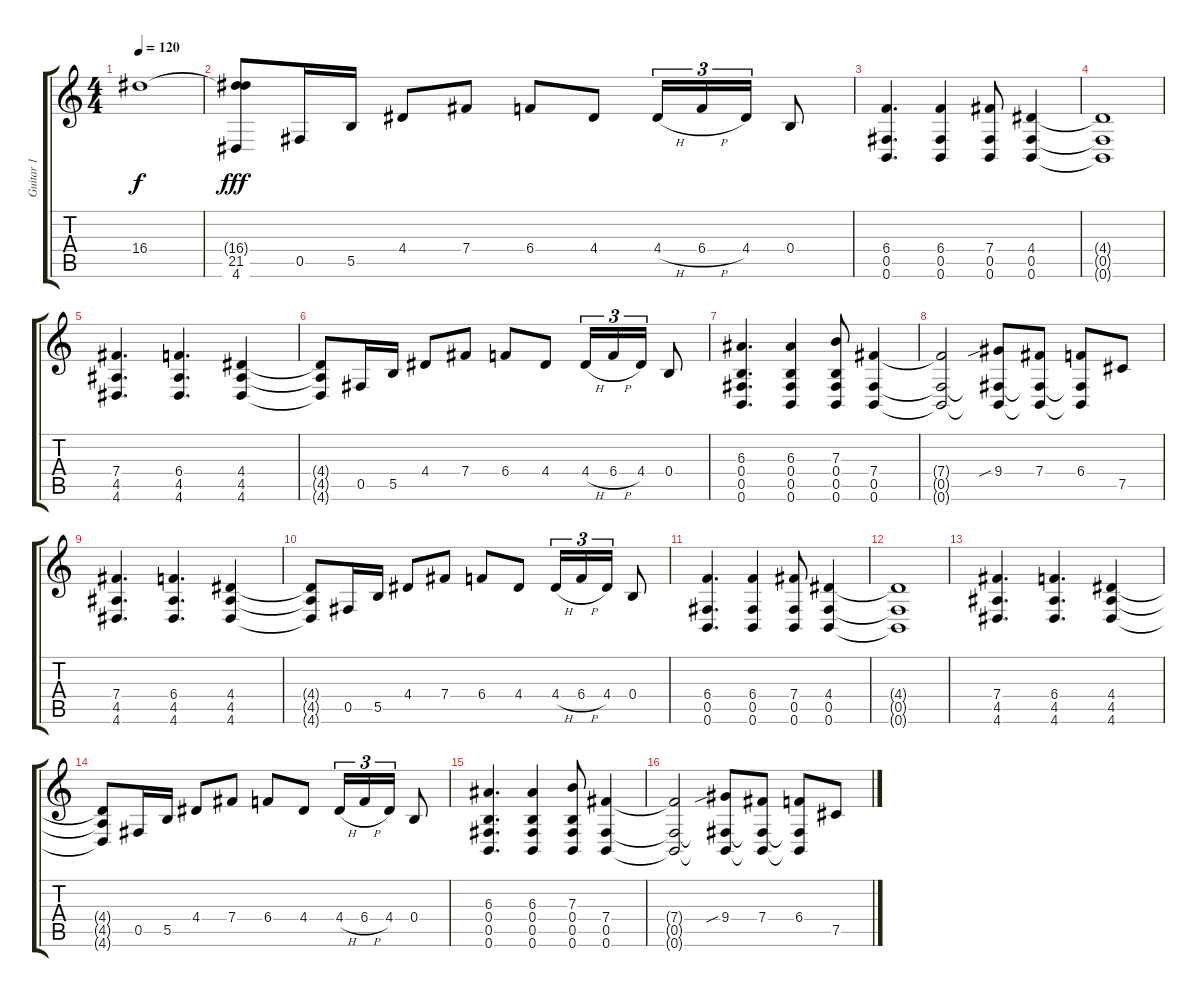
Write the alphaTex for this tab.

\track ("Guitar 1" "Guitar 1") {instrument distortionguitar}
\staff {score tabs}
\tuning (Db4 Ab3 E3 B2 Gb2 B1) {hide}
\ts (4 4)
\tempo 120
\clef g2
\ks c
16.4.1{dy f} |
(16.4{t} 21.5{t} 4.6).8{dy fff} 0.5.16 5.5.16 4.4.8 7.4.8 6.4.8 4.4.8 4.4{h}.16{tu (3 2)} 6.4{h}.16{tu (3 2)} 4.4.16{tu (3 2)} 0.4.8 |
(6.4 0.5 0.6).4{d} (6.4 0.5 0.6).4 (7.4 0.5 0.6).8 (4.4 0.5 0.6).4 |
(4.4{t} 0.5{t} 0.6{t}).1 |
(7.4 4.5 4.6).4{d} (6.4 4.5 4.6).4{d} (4.4 4.5 4.6).4 |
(4.4{t} 4.5{t} 4.6{t}).8 0.5.16 5.5.16 4.4.8 7.4.8 6.4.8 4.4.8 4.4{h}.16{tu (3 2)} 6.4{h}.16{tu (3 2)} 4.4.16{tu (3 2)} 0.4.8 |
(6.3 0.4 0.5 0.6).4{d} (6.3 0.4 0.5 0.6).4 (7.3 0.4 0.5 0.6).8 (7.4 0.5 0.6).4 |
(7.4{t} 0.5{t} 0.6{t}).2 (9.4{sib} 0.5{t} 0.6{t}).8 (7.4 0.5{t} 0.6{t}).8 (6.4 0.5{t} 0.6{t}).8 7.5.8 |
(7.4 4.5 4.6).4{d volume 0} (6.4 4.5 4.6).4{d} (4.4 4.5 4.6).4 |
(4.4{t} 4.5{t} 4.6{t}).8 0.5.16 5.5.16 4.4.8 7.4.8 6.4.8 4.4.8 4.4{h}.16{tu (3 2)} 6.4{h}.16{tu (3 2)} 4.4.16{tu (3 2)} 0.4.8 |
(6.4 0.5 0.6).4{d} (6.4 0.5 0.6).4 (7.4 0.5 0.6).8 (4.4 0.5 0.6).4 |
(4.4{t} 0.5{t} 0.6{t}).1 |
(7.4 4.5 4.6).4{d} (6.4 4.5 4.6).4{d} (4.4 4.5 4.6).4 |
(4.4{t} 4.5{t} 4.6{t}).8 0.5.16 5.5.16 4.4.8 7.4.8 6.4.8 4.4.8 4.4{h}.16{tu (3 2)} 6.4{h}.16{tu (3 2)} 4.4.16{tu (3 2)} 0.4.8 |
(6.3 0.4 0.5 0.6).4{d} (6.3 0.4 0.5 0.6).4 (7.3 0.4 0.5 0.6).8 (7.4 0.5 0.6).4 |
(7.4{t} 0.5{t} 0.6{t}).2 (9.4{sib} 0.5{t} 0.6{t}).8 (7.4 0.5{t} 0.6{t}).8 (6.4 0.5{t} 0.6{t}).8 7.5.8
